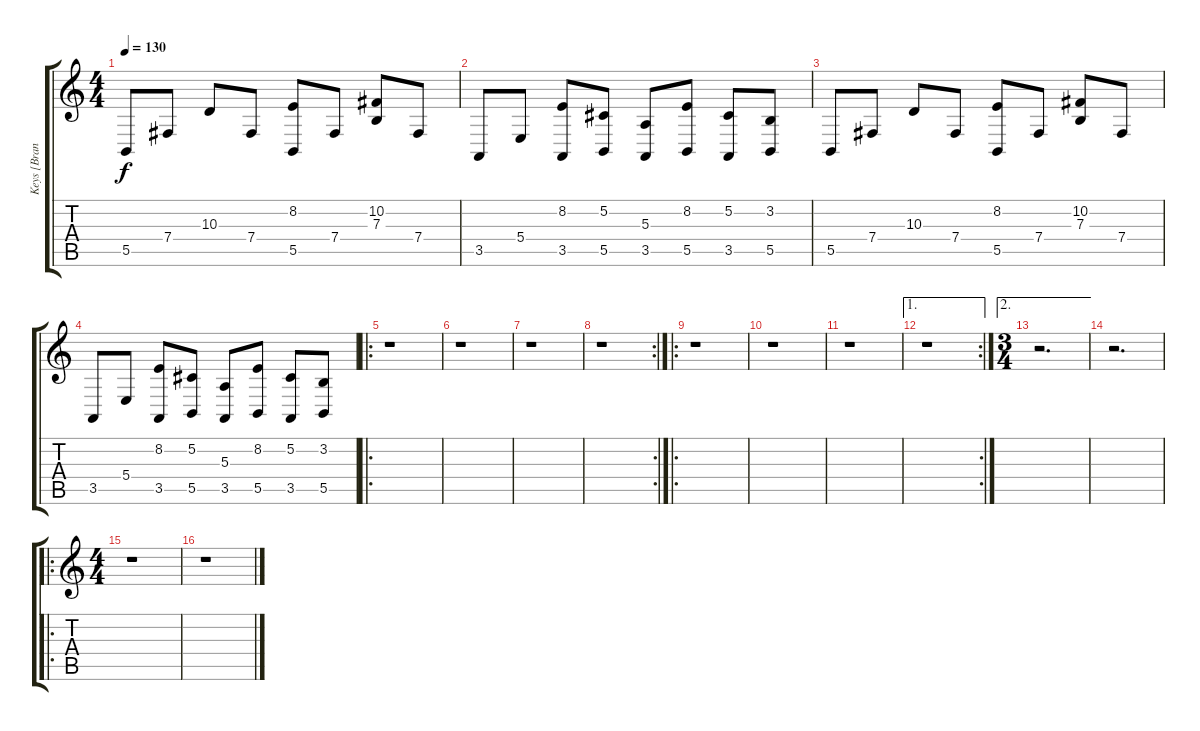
\track ("Keys [Brandstrom]" "Keys [Bran") {instrument acousticgrandpiano}
\staff {score tabs}
\tuning (Db4 Ab3 E3 B2 Gb2 Db2) {hide}
\ts (4 4)
\tempo 130
\clef g2
\ks c
5.5.8{dy f} 7.4.8 10.3.8 7.4.8 (8.2 5.5).8 7.4.8 (10.2 7.3).8 7.4.8 |
3.5.8 5.4.8 (8.2 3.5).8 (5.2 5.5).8 (5.3 3.5).8 (8.2 5.5).8 (5.2 3.5).8 (3.2 5.5).8 |
5.5.8 7.4.8 10.3.8 7.4.8 (8.2 5.5).8 7.4.8 (10.2 7.3).8 7.4.8 |
3.5.8 5.4.8 (8.2 3.5).8 (5.2 5.5).8 (5.3 3.5).8 (8.2 5.5).8 (5.2 3.5).8 (3.2 5.5).8 |
\ro
r.1 |
r.1 |
r.1 |
\rc 2
r.1 |
\ro
r.1 |
r.1 |
r.1 |
\ae 1
\rc 2
r.1 |
\ae 2
\ts (3 4)
r.2{d} |
r.2{d} |
\ro
\ts (4 4)
r.1 |
r.1
